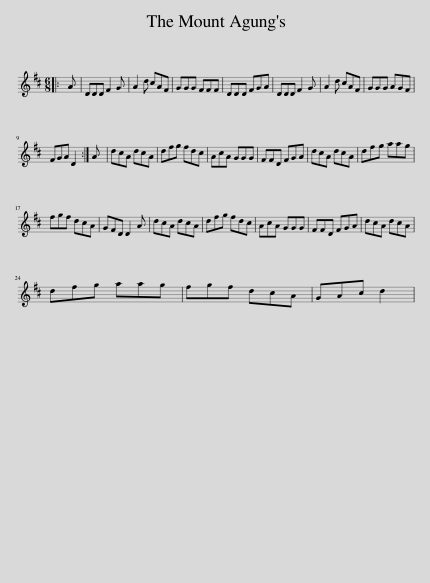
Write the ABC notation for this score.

X:1
L:1/8
M:6/8
I:linebreak $
K:D
V:1 treble
V:1
|: A | DDD F2 G | A2 d cAF | GGG FFF | DDD FGA | %5
 DDD F2 G | A2 d cAF | GGG AGF |$ FGA D2 :| A | %10
 dcA dcA | dfg fdc | AcA GGG | FFD FGA | dcA dcA | %15
 dfg aag |$ fgf dcA | GFD D2 A | dcA dcA | dfg fdc | %20
 AcA GGG | FFD FGA | dcA dcA |$ dfg aag | fgf dcA | %25
 GAc d2 | %26
